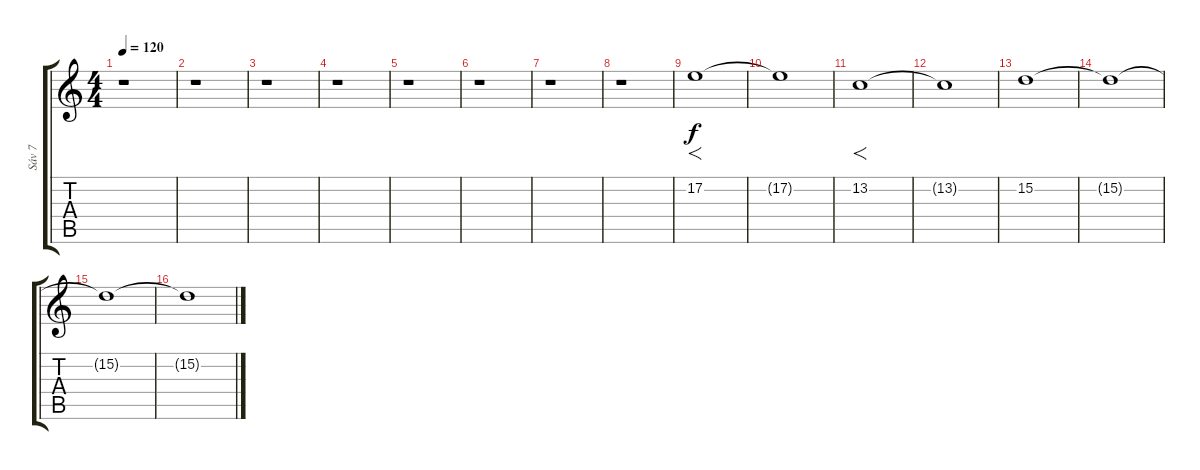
\track ("Sáv 7" "Sáv 7") {instrument stringensemble2}
\staff {score tabs}
\tuning (E4 B3 G3 D3 A2 E2) {hide}
\ts (4 4)
\tempo 120
\clef g2
\ks c
r.1{dy f} |
r.1 |
r.1 |
r.1 |
r.1 |
r.1 |
r.1 |
r.1 |
17.2.1{f} |
17.2{t}.1 |
13.2.1{f} |
13.2{t}.1 |
15.2.1 |
15.2{t}.1 |
15.2{t}.1 |
15.2{t}.1
